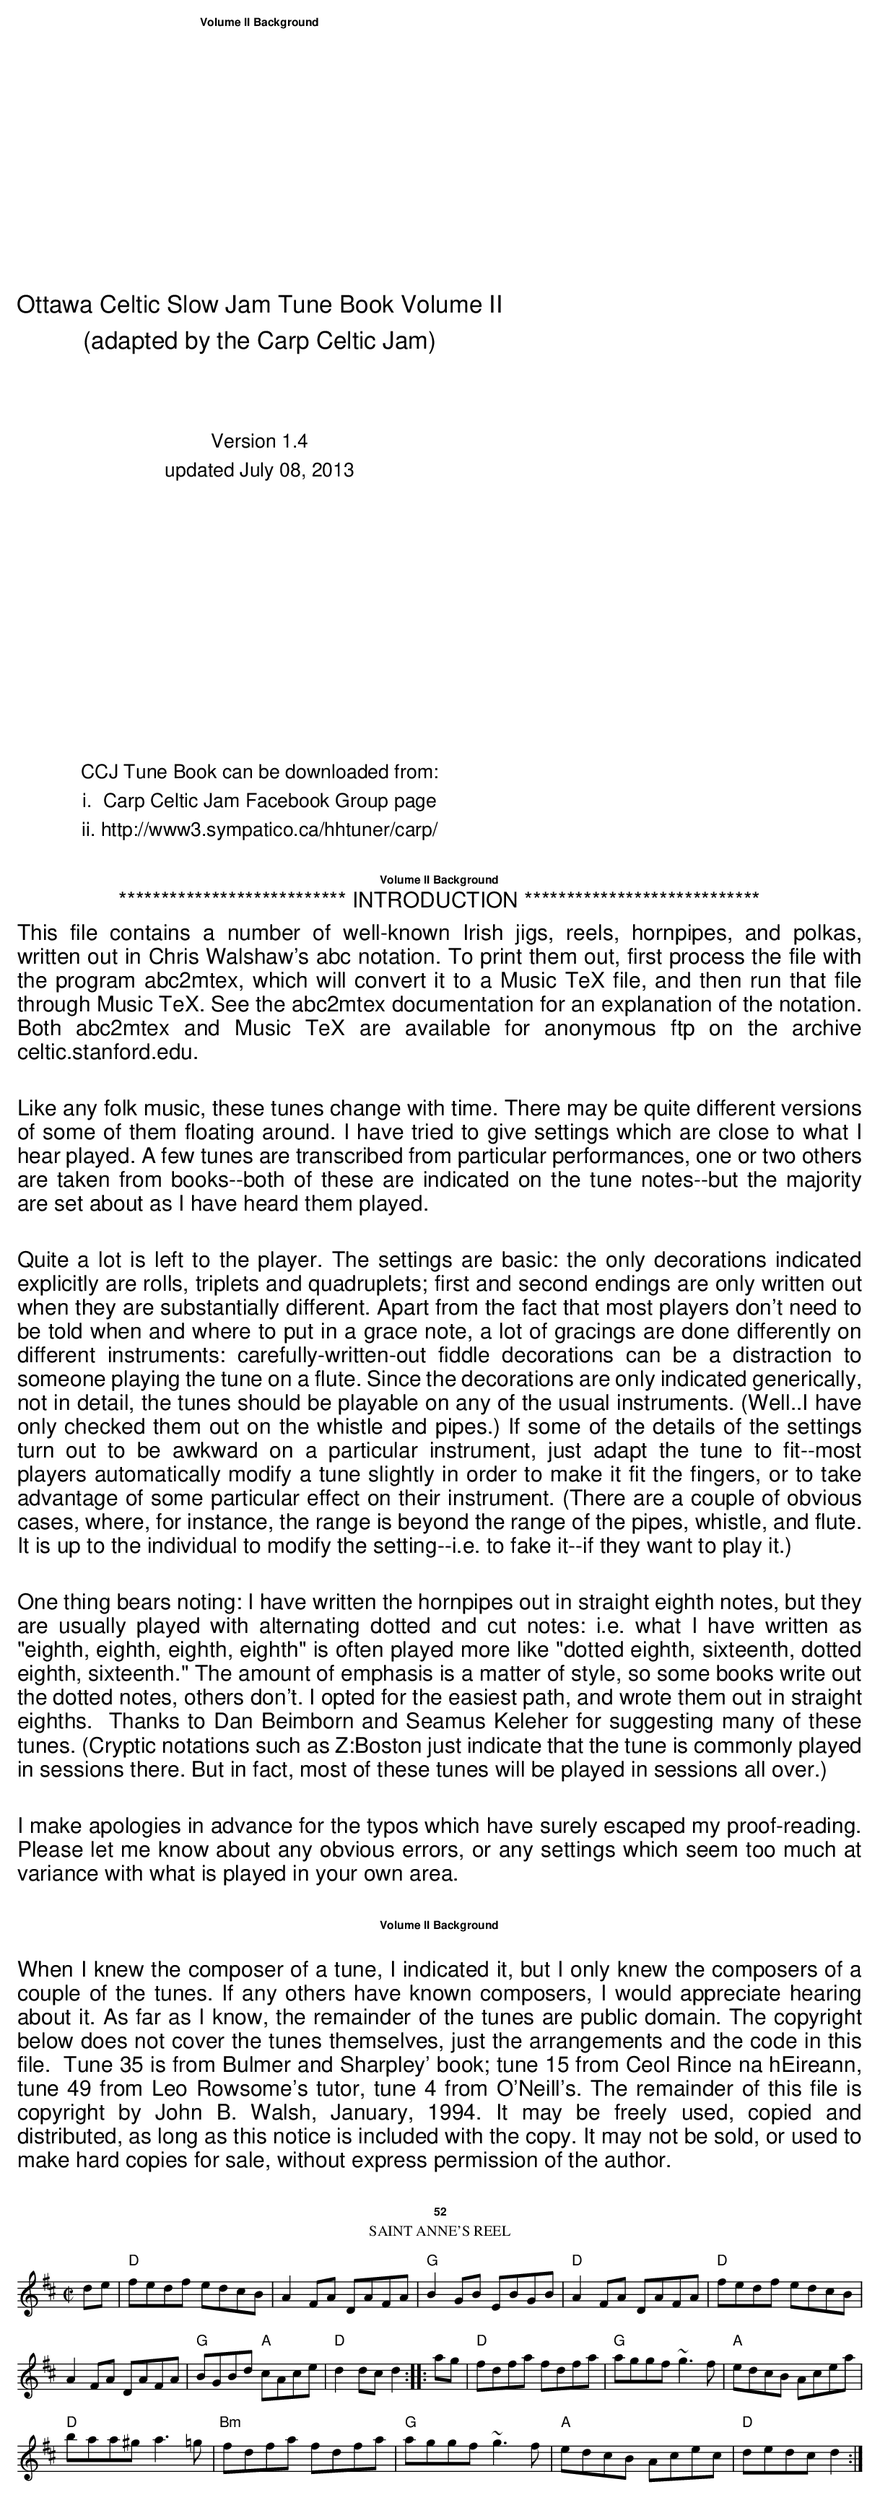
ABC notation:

X:1
T:Saint Anne's Reel
M:C|
E:7
K:D
de|"D"fedf edcB|A2 FA DAFA|"G"B2GB EBGB|"D"A2 FA DAFA|"D"fedf edcB|
A2 FA DAFA|"G"BGBd "A"cAce|"D"d2 dc d2::\
 ag|"D"fdfa fdfa|"G"aggf~g3f|"A"edcB Acea|
"D"baa^g a3=g|"Bm"fdfa fdfa|"G"aggf~g3f|"A"edcB Acec|"D"dedc d2:|
